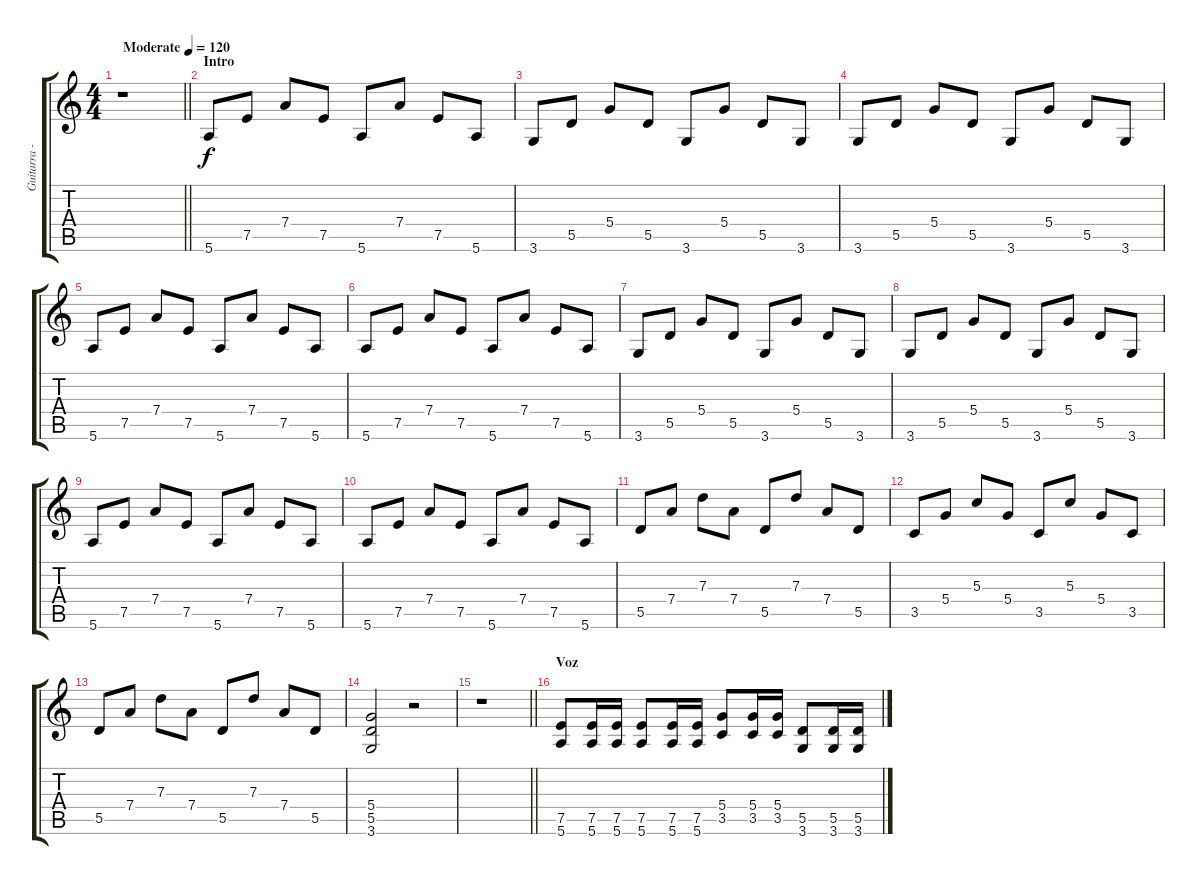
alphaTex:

\track ("Guitarra - Fabian" "Guitarra -") {instrument distortionguitar}
\staff {score tabs}
\tuning (E4 B3 G3 D3 A2 E2) {hide}
\ts (4 4)
\tempo (120 "Moderate")
\clef g2
\barLineRight lightlight
\ks c
r.1{dy f instrument distortionguitar} |
\section ("" "Intro")
5.6.8 7.5.8 7.4.8 7.5.8 5.6.8 7.4.8 7.5.8 5.6.8 |
3.6.8 5.5.8 5.4.8 5.5.8 3.6.8 5.4.8 5.5.8 3.6.8 |
3.6.8 5.5.8 5.4.8 5.5.8 3.6.8 5.4.8 5.5.8 3.6.8 |
5.6.8 7.5.8 7.4.8 7.5.8 5.6.8 7.4.8 7.5.8 5.6.8 |
5.6.8 7.5.8 7.4.8 7.5.8 5.6.8 7.4.8 7.5.8 5.6.8 |
3.6.8 5.5.8 5.4.8 5.5.8 3.6.8 5.4.8 5.5.8 3.6.8 |
3.6.8 5.5.8 5.4.8 5.5.8 3.6.8 5.4.8 5.5.8 3.6.8 |
5.6.8 7.5.8 7.4.8 7.5.8 5.6.8 7.4.8 7.5.8 5.6.8 |
5.6.8 7.5.8 7.4.8 7.5.8 5.6.8 7.4.8 7.5.8 5.6.8 |
5.5.8 7.4.8 7.3.8 7.4.8 5.5.8 7.3.8 7.4.8 5.5.8 |
3.5.8 5.4.8 5.3.8 5.4.8 3.5.8 5.3.8 5.4.8 3.5.8 |
5.5.8 7.4.8 7.3.8 7.4.8 5.5.8 7.3.8 7.4.8 5.5.8 |
(5.4 5.5 3.6).2 r.2 |
\barLineRight lightlight
r.1 |
\section ("" "Voz")
(7.5 5.6).8 (7.5 5.6).16 (7.5 5.6).16 (7.5 5.6).8 (7.5 5.6).16 (7.5 5.6).16 (5.4 3.5).8 (5.4 3.5).16 (5.4 3.5).16 (5.5 3.6).8 (5.5 3.6).16 (5.5 3.6).16
